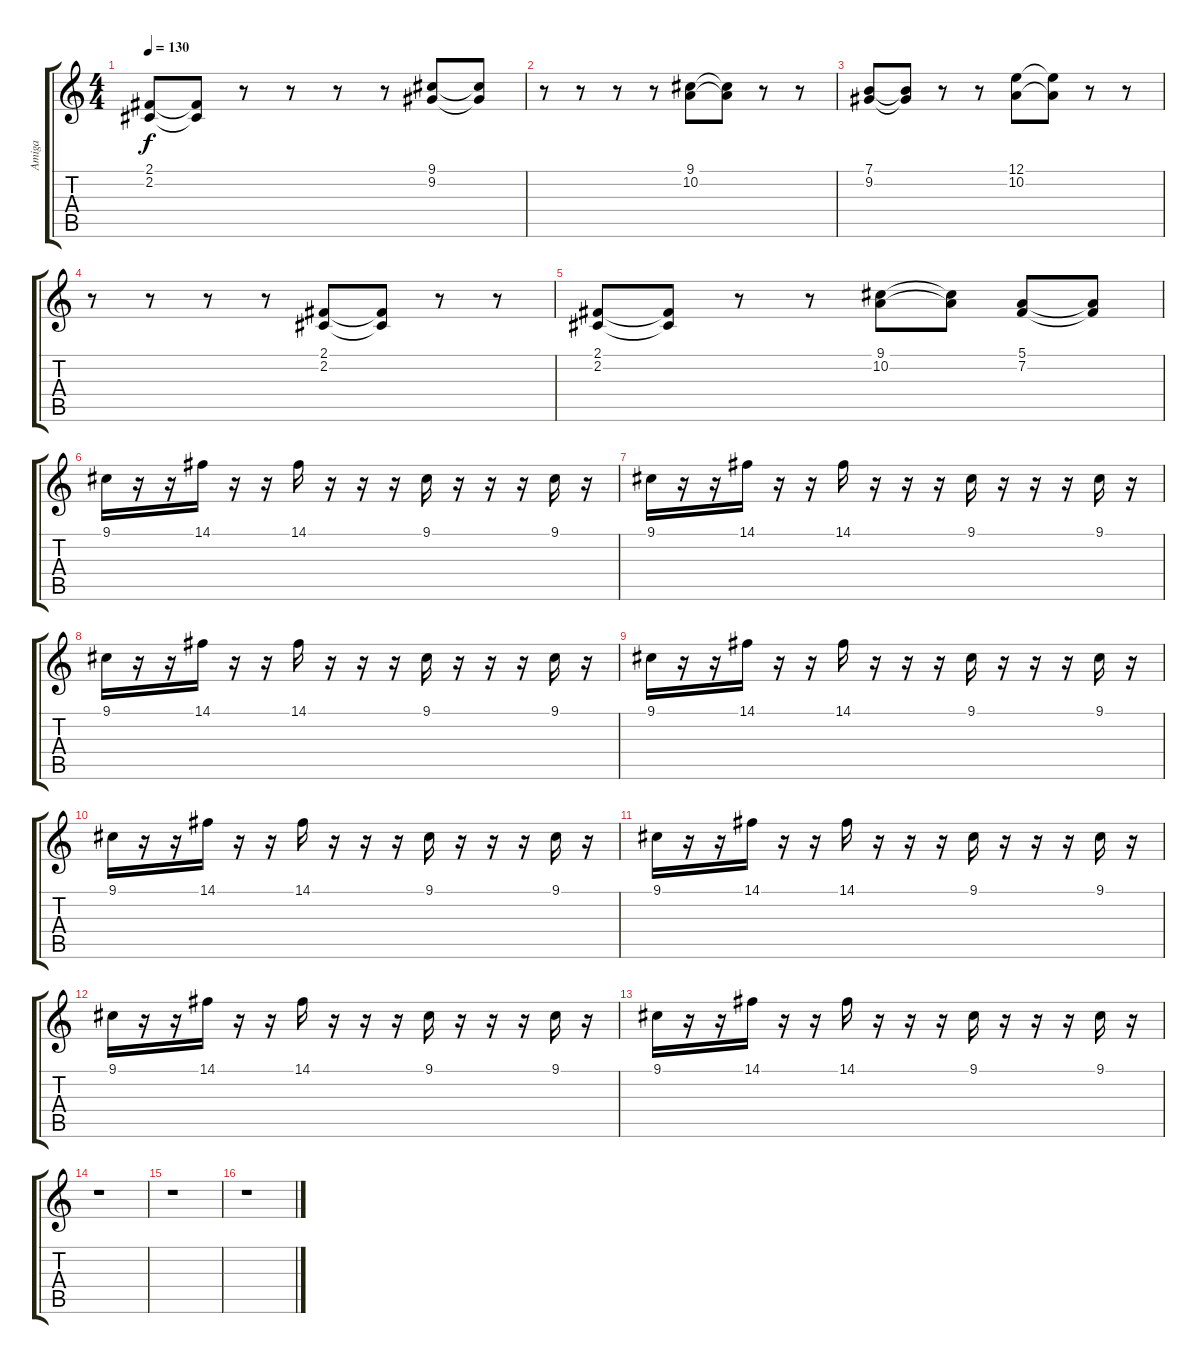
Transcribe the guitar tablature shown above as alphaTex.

\track ("Amiga" "Amiga") {instrument lead2sawtooth}
\staff {score tabs}
\tuning (E4 B3 G3 D3 A2 E2) {hide}
\ts (4 4)
\tempo 130
\clef g2
\ks c
(2.1 2.2).8{dy f} (2.1{t} 2.2{t}).8 r.8 r.8 r.8 r.8 (9.1 9.2).8 (9.1{t} 9.2{t}).8 |
r.8 r.8 r.8 r.8 (9.1 10.2).8 (9.1{t} 10.2{t}).8 r.8 r.8 |
(7.1 9.2).8 (7.1{t} 9.2{t}).8 r.8 r.8 (12.1 10.2).8 (12.1{t} 10.2{t}).8 r.8 r.8 |
r.8 r.8 r.8 r.8 (2.1 2.2).8 (2.1{t} 2.2{t}).8 r.8 r.8 |
(2.1 2.2).8 (2.1{t} 2.2{t}).8 r.8 r.8 (9.1 10.2).8 (9.1{t} 10.2{t}).8 (5.1 7.2).8 (5.1{t} 7.2{t}).8 |
9.1.16 r.16 r.16 14.1.16 r.16 r.16 14.1.16 r.16 r.16 r.16 9.1.16 r.16 r.16 r.16 9.1.16 r.16 |
9.1.16 r.16 r.16 14.1.16 r.16 r.16 14.1.16 r.16 r.16 r.16 9.1.16 r.16 r.16 r.16 9.1.16 r.16 |
9.1.16 r.16 r.16 14.1.16 r.16 r.16 14.1.16 r.16 r.16 r.16 9.1.16 r.16 r.16 r.16 9.1.16 r.16 |
9.1.16 r.16 r.16 14.1.16 r.16 r.16 14.1.16 r.16 r.16 r.16 9.1.16 r.16 r.16 r.16 9.1.16 r.16 |
9.1.16 r.16 r.16 14.1.16 r.16 r.16 14.1.16 r.16 r.16 r.16 9.1.16 r.16 r.16 r.16 9.1.16 r.16 |
9.1.16 r.16 r.16 14.1.16 r.16 r.16 14.1.16 r.16 r.16 r.16 9.1.16 r.16 r.16 r.16 9.1.16 r.16 |
9.1.16 r.16 r.16 14.1.16 r.16 r.16 14.1.16 r.16 r.16 r.16 9.1.16 r.16 r.16 r.16 9.1.16 r.16 |
9.1.16 r.16 r.16 14.1.16 r.16 r.16 14.1.16 r.16 r.16 r.16 9.1.16 r.16 r.16 r.16 9.1.16 r.16 |
r.1 |
r.1 |
r.1
